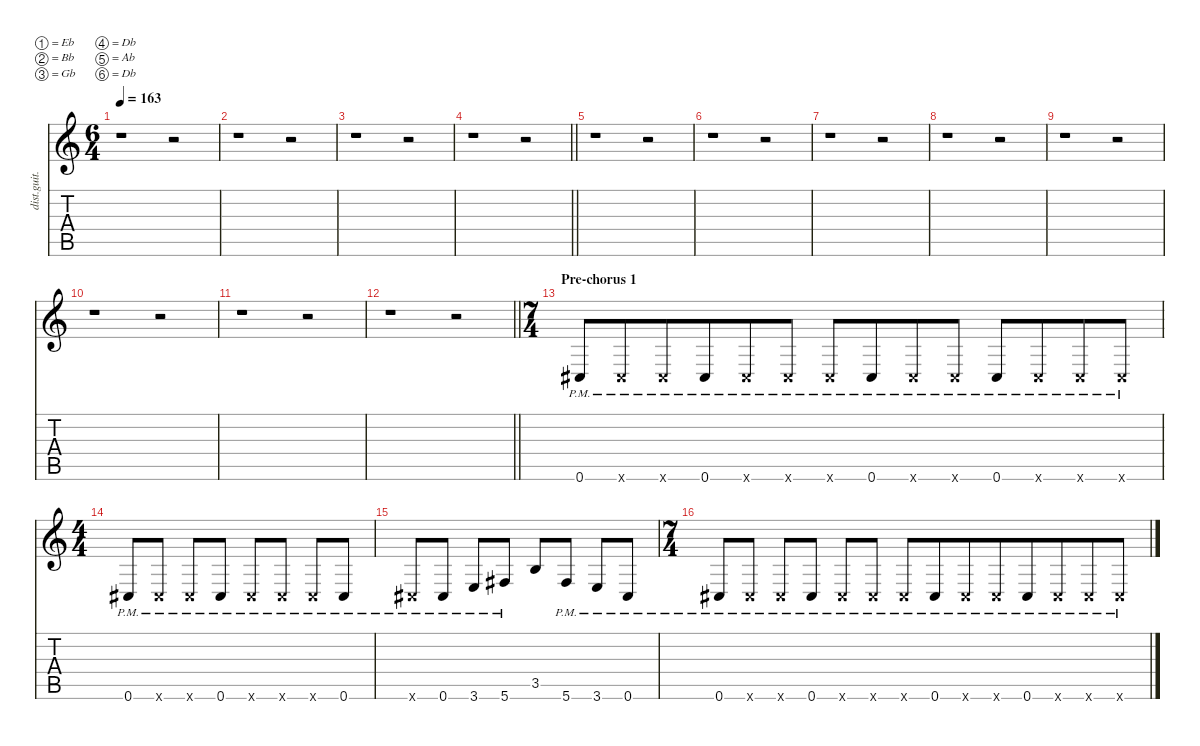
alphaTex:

\defaultSystemsLayout 4
\hideDynamics
\bracketExtendMode nobrackets
\otherSystemsTrackNameOrientation horizontal
\track ("Rhythm Guitar L" "dist.guit.") {instrument distortionguitar}
\staff {score tabs}
\tuning (Eb4 Bb3 Gb3 Db3 Ab2 Db2)
\ts (6 4)
\tempo 163
\clef g2
\ks c
r.1{dy f beam Down} r.2{beam Down} |
r.1{beam Down} r.2{beam Down} |
r.1{beam Down} r.2{beam Down} |
\barLineRight lightlight
r.1{beam Down} r.2{beam Down} |
\section ("" "")
r.1{beam Down} r.2{beam Down} |
r.1{beam Down} r.2{beam Down} |
r.1{beam Down} r.2{beam Down} |
r.1{beam Down} r.2{beam Down} |
r.1{beam Down} r.2{beam Down} |
r.1{beam Down} r.2{beam Down} |
r.1{beam Down} r.2{beam Down} |
\barLineRight lightlight
r.1{beam Down} r.2{beam Down} |
\ts (7 4)
\beaming (8 6 4 4)
\section ("" "Pre-chorus 1")
0.6{pm acc #}.8{beam Up} 0.6{pm x acc #}.8{dy ppp beam Up} 0.6{pm x acc #}.8{beam Up} 0.6{pm acc #}.8{dy f beam Up} 0.6{pm x acc #}.8{dy ppp beam Up} 0.6{pm x acc #}.8{beam Up} 0.6{pm x acc #}.8{beam Up} 0.6{pm acc #}.8{dy f beam Up} 0.6{pm x acc #}.8{dy ppp beam Up} 0.6{pm x acc #}.8{beam Up} 0.6{pm acc #}.8{dy f beam Up} 0.6{pm x acc #}.8{dy ppp beam Up} 0.6{pm x acc #}.8{beam Up} 0.6{pm x acc #}.8{beam Up} |
\ts (4 4)
\beaming (8 2 2 2 2)
0.6{pm acc #}.8{dy f beam Up} 0.6{pm x acc #}.8{dy ppp beam Up} 0.6{pm x acc #}.8{beam Up} 0.6{pm acc #}.8{dy f beam Up} 0.6{pm x acc #}.8{dy ppp beam Up} 0.6{pm x acc #}.8{beam Up} 0.6{pm x acc #}.8{beam Up} 0.6{pm acc #}.8{dy f beam Up} |
0.6{pm x acc #}.8{dy ppp beam Up} 0.6{pm acc #}.8{dy f beam Up} 3.6{pm}.8{beam Up} 5.6{pm acc #}.8{beam Up} 3.5.8{beam Up} 5.6{pm acc #}.8{beam Up} 3.6{pm}.8{beam Up} 0.6{pm acc #}.8{beam Up} |
\ts (7 4)
\beaming (8 2 2 2 8)
0.6{pm acc #}.8{beam Up} 0.6{pm x acc #}.8{dy ppp beam Up} 0.6{pm x acc #}.8{beam Up} 0.6{pm acc #}.8{dy f beam Up} 0.6{pm x acc #}.8{dy ppp beam Up} 0.6{pm x acc #}.8{beam Up} 0.6{pm x acc #}.8{beam Up} 0.6{pm acc #}.8{dy f beam Up} 0.6{pm x acc #}.8{dy ppp beam Up} 0.6{pm x acc #}.8{beam Up} 0.6{pm acc #}.8{dy f beam Up} 0.6{pm x acc #}.8{dy ppp beam Up} 0.6{pm x acc #}.8{beam Up} 0.6{pm x acc #}.8{beam Up}
